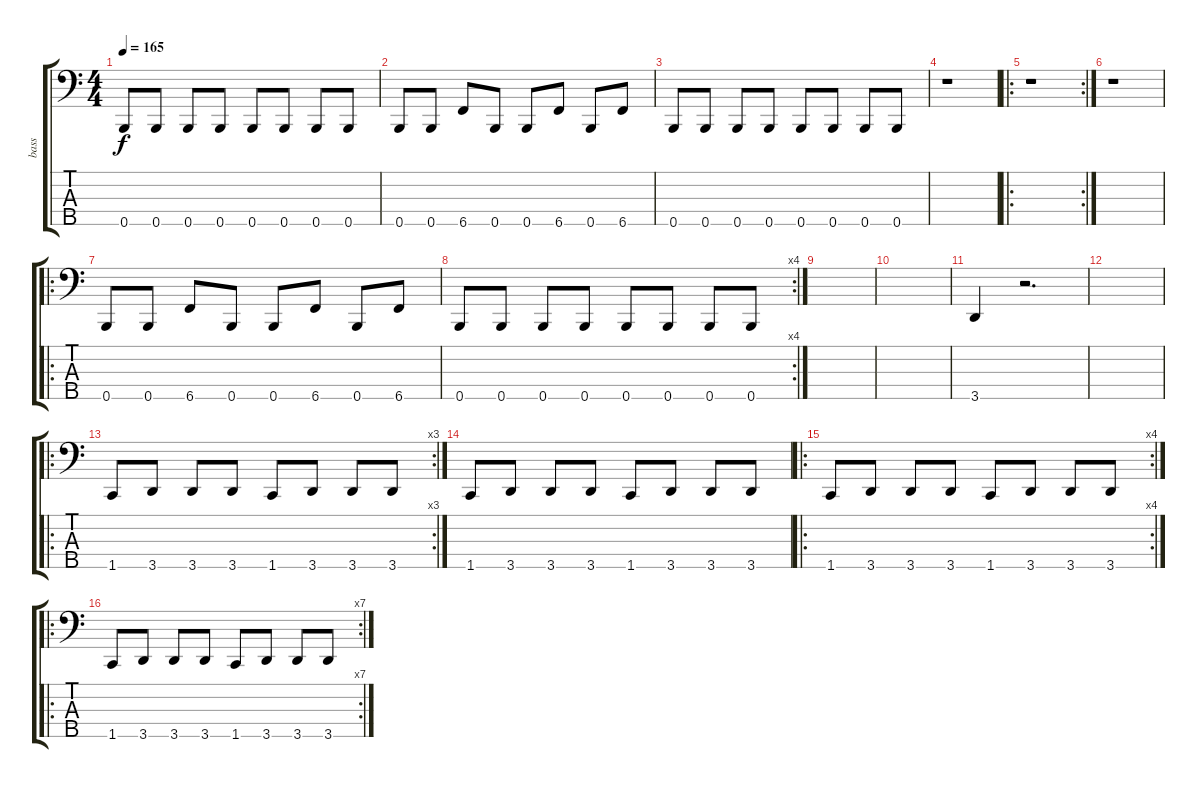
\track ("bass" "bass") {instrument electricbassfinger}
\staff {score tabs}
\tuning (G2 D2 A1 E1 B0) {hide}
\ts (4 4)
\tempo 165
\clef f4
\ks c
0.5.8{dy f} 0.5.8 0.5.8 0.5.8 0.5.8 0.5.8 0.5.8 0.5.8 |
0.5.8 0.5.8 6.5.8 0.5.8 0.5.8 6.5.8 0.5.8 6.5.8 |
0.5.8 0.5.8 0.5.8 0.5.8 0.5.8 0.5.8 0.5.8 0.5.8 |
r.1 |
\ro
\rc 2
r.1 |
r.1 |
\ro
0.5.8 0.5.8 6.5.8 0.5.8 0.5.8 6.5.8 0.5.8 6.5.8 |
\rc 4
0.5.8 0.5.8 0.5.8 0.5.8 0.5.8 0.5.8 0.5.8 0.5.8 |
|
|
3.5.4 r.2{d} |
|
\ro
\rc 3
1.5.8 3.5.8 3.5.8 3.5.8 1.5.8 3.5.8 3.5.8 3.5.8 |
1.5.8 3.5.8 3.5.8 3.5.8 1.5.8 3.5.8 3.5.8 3.5.8 |
\ro
\rc 4
1.5.8 3.5.8 3.5.8 3.5.8 1.5.8 3.5.8 3.5.8 3.5.8 |
\ro
\rc 7
1.5.8 3.5.8 3.5.8 3.5.8 1.5.8 3.5.8 3.5.8 3.5.8
